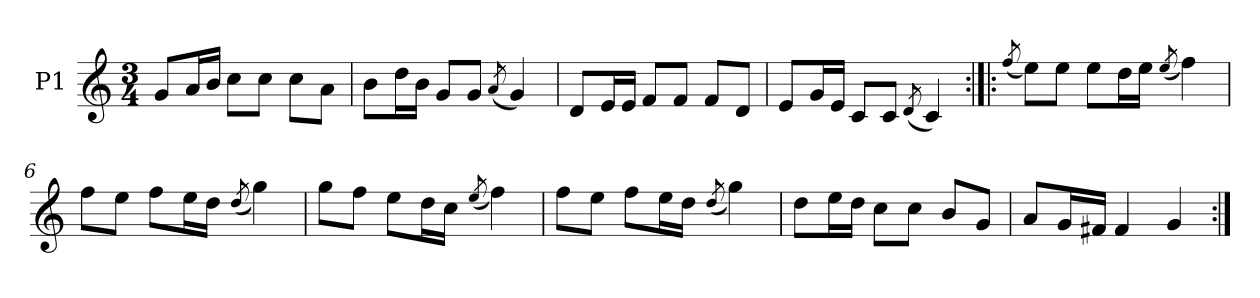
**kern
*part1
*staff1
*I"P1
!!LO:PB:g=z
*clefG2
*k[]
*C:
*M3/4
=1
8gi/L
16ai/L
16bi/JJ
8cci\L
8cci\J
8cci\L
8ai\J
=2
8bi\L
16ddi\L
16bi\JJ
8gi/L
8gi/J
(8qai/
4gi/)
=3
8di/L
16ei/L
16ei/JJ
8fi/L
8fi/J
8fi/L
8di/J
=4
8ei/L
16gi/L
16ei/JJ
8ci/L
8ci/J
(8qdi/
4ci/)
!!LO:LB:g=z
=5:|!|:
(8qffi/
8eei\L)
8eei\J
8eei\L
16ddi\L
16eei\JJ
(8qeei/
4ffi\)
=6
8ffi\L
8eei\J
8ffi\L
16eei\L
16ddi\JJ
(8qddi/
4ggi\)
=7
8ggi\L
8ffi\J
8eei\L
16ddi\L
16cci\JJ
(8qeei/
4ffi\)
=8
8ffi\L
8eei\J
8ffi\L
16eei\L
16ddi\JJ
(8qddi/
4ggi\)
!!LO:LB:g=z
=9
8ddi\L
16eei\L
16ddi\JJ
8cci\L
8cci\J
8bi/L
8gi/J
=10
8ai/L
16gi/L
16f#Xi/JJ
4f#i/
4gi/
=:|!
*-
